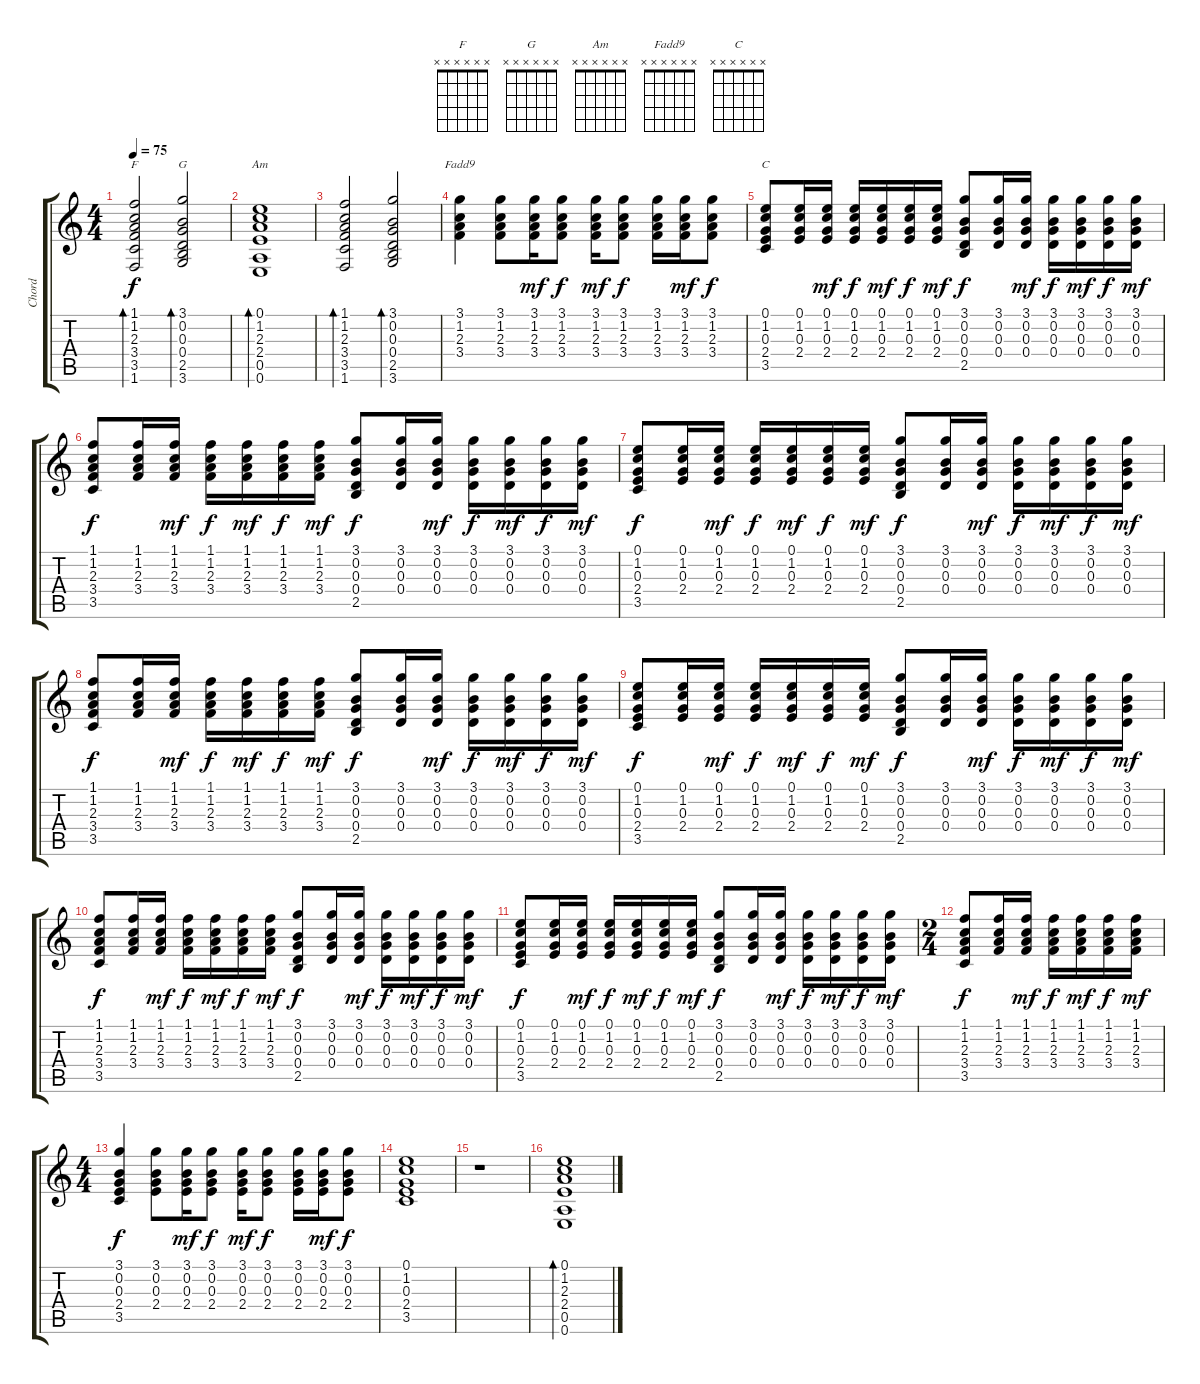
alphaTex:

\track ("Chord" "Chord") {instrument acousticguitarsteel}
\staff {score tabs}
\tuning (E4 B3 G3 D3 A2 E2) {hide}
\chord ("F" x x x x x x) {firstfret 0}
\chord ("G" x x x x x x) {firstfret 0}
\chord ("Am" x x x x x x) {firstfret 0}
\chord ("Fadd9" x x x x x x) {firstfret 0}
\chord ("C" x x x x x x) {firstfret 0}
\ts (4 4)
\tempo 75
\clef g2
\ks c
(1.1 1.2 2.3 3.4 3.5 1.6).2{bd 120 ch "F" dy f} (3.1 0.2 0.3 0.4 2.5 3.6).2{bd 120 ch "G"} |
(0.1 1.2 2.3 2.4 0.5 0.6).1{bd 120 ch "Am"} |
(1.1 1.2 2.3 3.4 3.5 1.6).2{bd 120} (3.1 0.2 0.3 0.4 2.5 3.6).2{bd 120} |
(3.1 1.2 2.3 3.4).4{ch "Fadd9"} (3.1 1.2 2.3 3.4).8 (3.1 1.2 2.3 3.4).16{dy mf} (3.1 1.2 2.3 3.4).8{dy f} (3.1 1.2 2.3 3.4).16{dy mf} (3.1 1.2 2.3 3.4).8{dy f} (3.1 1.2 2.3 3.4).16 (3.1 1.2 2.3 3.4).16{dy mf} (3.1 1.2 2.3 3.4).8{dy f} |
(0.1 1.2 0.3 2.4 3.5).8{ch "C"} (0.1 1.2 0.3 2.4).16 (0.1 1.2 0.3 2.4).16{dy mf} (0.1 1.2 0.3 2.4).16{dy f} (0.1 1.2 0.3 2.4).16{dy mf} (0.1 1.2 0.3 2.4).16{dy f} (0.1 1.2 0.3 2.4).16{dy mf} (3.1 0.2 0.3 0.4 2.5).8{dy f} (3.1 0.2 0.3 0.4).16 (3.1 0.2 0.3 0.4).16{dy mf} (3.1 0.2 0.3 0.4).16{dy f} (3.1 0.2 0.3 0.4).16{dy mf} (3.1 0.2 0.3 0.4).16{dy f} (3.1 0.2 0.3 0.4).16{dy mf} |
(1.1 1.2 2.3 3.4 3.5).8{dy f} (1.1 1.2 2.3 3.4).16 (1.1 1.2 2.3 3.4).16{dy mf} (1.1 1.2 2.3 3.4).16{dy f} (1.1 1.2 2.3 3.4).16{dy mf} (1.1 1.2 2.3 3.4).16{dy f} (1.1 1.2 2.3 3.4).16{dy mf} (3.1 0.2 0.3 0.4 2.5).8{dy f} (3.1 0.2 0.3 0.4).16 (3.1 0.2 0.3 0.4).16{dy mf} (3.1 0.2 0.3 0.4).16{dy f} (3.1 0.2 0.3 0.4).16{dy mf} (3.1 0.2 0.3 0.4).16{dy f} (3.1 0.2 0.3 0.4).16{dy mf} |
(0.1 1.2 0.3 2.4 3.5).8{dy f} (0.1 1.2 0.3 2.4).16 (0.1 1.2 0.3 2.4).16{dy mf} (0.1 1.2 0.3 2.4).16{dy f} (0.1 1.2 0.3 2.4).16{dy mf} (0.1 1.2 0.3 2.4).16{dy f} (0.1 1.2 0.3 2.4).16{dy mf} (3.1 0.2 0.3 0.4 2.5).8{dy f} (3.1 0.2 0.3 0.4).16 (3.1 0.2 0.3 0.4).16{dy mf} (3.1 0.2 0.3 0.4).16{dy f} (3.1 0.2 0.3 0.4).16{dy mf} (3.1 0.2 0.3 0.4).16{dy f} (3.1 0.2 0.3 0.4).16{dy mf} |
(1.1 1.2 2.3 3.4 3.5).8{dy f} (1.1 1.2 2.3 3.4).16 (1.1 1.2 2.3 3.4).16{dy mf} (1.1 1.2 2.3 3.4).16{dy f} (1.1 1.2 2.3 3.4).16{dy mf} (1.1 1.2 2.3 3.4).16{dy f} (1.1 1.2 2.3 3.4).16{dy mf} (3.1 0.2 0.3 0.4 2.5).8{dy f} (3.1 0.2 0.3 0.4).16 (3.1 0.2 0.3 0.4).16{dy mf} (3.1 0.2 0.3 0.4).16{dy f} (3.1 0.2 0.3 0.4).16{dy mf} (3.1 0.2 0.3 0.4).16{dy f} (3.1 0.2 0.3 0.4).16{dy mf} |
(0.1 1.2 0.3 2.4 3.5).8{dy f} (0.1 1.2 0.3 2.4).16 (0.1 1.2 0.3 2.4).16{dy mf} (0.1 1.2 0.3 2.4).16{dy f} (0.1 1.2 0.3 2.4).16{dy mf} (0.1 1.2 0.3 2.4).16{dy f} (0.1 1.2 0.3 2.4).16{dy mf} (3.1 0.2 0.3 0.4 2.5).8{dy f} (3.1 0.2 0.3 0.4).16 (3.1 0.2 0.3 0.4).16{dy mf} (3.1 0.2 0.3 0.4).16{dy f} (3.1 0.2 0.3 0.4).16{dy mf} (3.1 0.2 0.3 0.4).16{dy f} (3.1 0.2 0.3 0.4).16{dy mf} |
(1.1 1.2 2.3 3.4 3.5).8{dy f} (1.1 1.2 2.3 3.4).16 (1.1 1.2 2.3 3.4).16{dy mf} (1.1 1.2 2.3 3.4).16{dy f} (1.1 1.2 2.3 3.4).16{dy mf} (1.1 1.2 2.3 3.4).16{dy f} (1.1 1.2 2.3 3.4).16{dy mf} (3.1 0.2 0.3 0.4 2.5).8{dy f} (3.1 0.2 0.3 0.4).16 (3.1 0.2 0.3 0.4).16{dy mf} (3.1 0.2 0.3 0.4).16{dy f} (3.1 0.2 0.3 0.4).16{dy mf} (3.1 0.2 0.3 0.4).16{dy f} (3.1 0.2 0.3 0.4).16{dy mf} |
(0.1 1.2 0.3 2.4 3.5).8{dy f} (0.1 1.2 0.3 2.4).16 (0.1 1.2 0.3 2.4).16{dy mf} (0.1 1.2 0.3 2.4).16{dy f} (0.1 1.2 0.3 2.4).16{dy mf} (0.1 1.2 0.3 2.4).16{dy f} (0.1 1.2 0.3 2.4).16{dy mf} (3.1 0.2 0.3 0.4 2.5).8{dy f} (3.1 0.2 0.3 0.4).16 (3.1 0.2 0.3 0.4).16{dy mf} (3.1 0.2 0.3 0.4).16{dy f} (3.1 0.2 0.3 0.4).16{dy mf} (3.1 0.2 0.3 0.4).16{dy f} (3.1 0.2 0.3 0.4).16{dy mf} |
\ts (2 4)
(1.1 1.2 2.3 3.4 3.5).8{dy f} (1.1 1.2 2.3 3.4).16 (1.1 1.2 2.3 3.4).16{dy mf} (1.1 1.2 2.3 3.4).16{dy f} (1.1 1.2 2.3 3.4).16{dy mf} (1.1 1.2 2.3 3.4).16{dy f} (1.1 1.2 2.3 3.4).16{dy mf} |
\ts (4 4)
(3.1 0.2 0.3 2.4 3.5).4{dy f} (3.1 0.2 0.3 2.4).8 (3.1 0.2 0.3 2.4).16{dy mf} (3.1 0.2 0.3 2.4).8{dy f} (3.1 0.2 0.3 2.4).16{dy mf} (3.1 0.2 0.3 2.4).8{dy f} (3.1 0.2 0.3 2.4).16 (3.1 0.2 0.3 2.4).16{dy mf} (3.1 0.2 0.3 2.4).8{dy f} |
(0.1 1.2 0.3 2.4 3.5).1 |
r.1 |
(0.1 1.2 2.3 2.4 0.5 0.6).1{bd 120}
